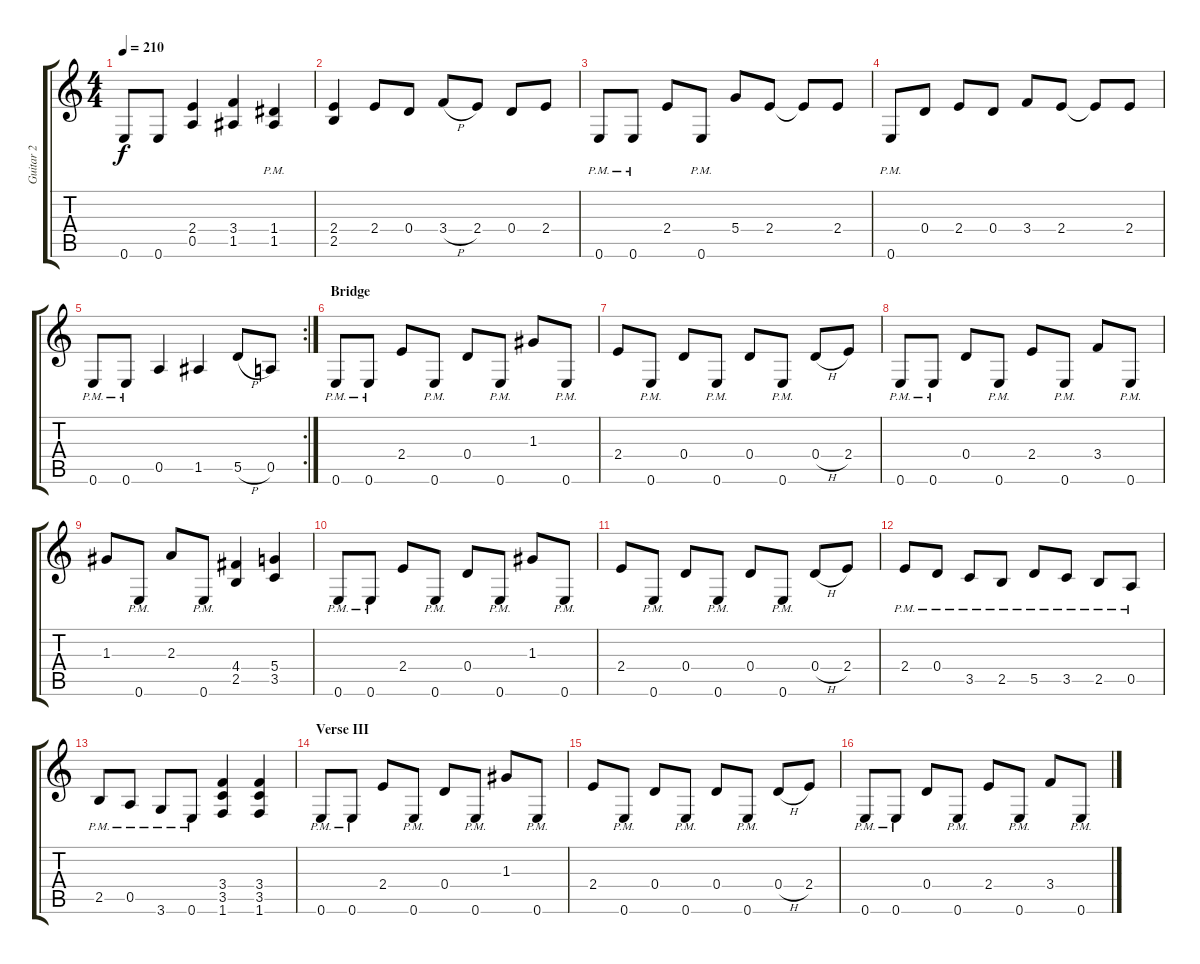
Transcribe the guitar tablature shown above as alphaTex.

\track ("Guitar 2" "Guitar 2") {instrument overdrivenguitar}
\staff {score tabs}
\tuning (E4 B3 G3 D3 A2 E2) {hide}
\ts (4 4)
\tempo 210
\clef g2
\ks c
0.6.8{dy f} 0.6.8 (2.4 0.5).4 (3.4 1.5).4 (1.4{pm} 1.5{pm}).4 |
(2.4 2.5).4 2.4.8 0.4.8 3.4{h}.8 2.4.8 0.4.8 2.4.8 |
0.6{pm}.8 0.6{pm}.8 2.4.8 0.6{pm}.8 5.4.8 2.4.8 2.4{t}.8 2.4.8 |
0.6{pm}.8 0.4.8 2.4.8 0.4.8 3.4.8 2.4.8 2.4{t}.8 2.4.8 |
\rc 2
0.6{pm}.8 0.6{pm}.8 0.5.4 1.5.4 5.5{h}.8 0.5.8 |
\section ("" "Bridge")
0.6{pm}.8 0.6{pm}.8 2.4.8 0.6{pm}.8 0.4.8 0.6{pm}.8 1.3.8 0.6{pm}.8 |
2.4.8 0.6{pm}.8 0.4.8 0.6{pm}.8 0.4.8 0.6{pm}.8 0.4{h}.8 2.4.8 |
0.6{pm}.8 0.6{pm}.8 0.4.8 0.6{pm}.8 2.4.8 0.6{pm}.8 3.4.8 0.6{pm}.8 |
1.3.8 0.6{pm}.8 2.3.8 0.6{pm}.8 (4.4 2.5).4 (5.4 3.5).4 |
0.6{pm}.8 0.6{pm}.8 2.4.8 0.6{pm}.8 0.4.8 0.6{pm}.8 1.3.8 0.6{pm}.8 |
2.4.8 0.6{pm}.8 0.4.8 0.6{pm}.8 0.4.8 0.6{pm}.8 0.4{h}.8 2.4.8 |
2.4{pm}.8 0.4{pm}.8 3.5{pm}.8 2.5{pm}.8 5.5{pm}.8 3.5{pm}.8 2.5{pm}.8 0.5{pm}.8 |
2.5{pm}.8 0.5{pm}.8 3.6{pm}.8 0.6{pm}.8 (3.4 3.5 1.6).4 (3.4 3.5 1.6).4 |
\section ("" "Verse III")
0.6{pm}.8 0.6{pm}.8 2.4.8 0.6{pm}.8 0.4.8 0.6{pm}.8 1.3.8 0.6{pm}.8 |
2.4.8 0.6{pm}.8 0.4.8 0.6{pm}.8 0.4.8 0.6{pm}.8 0.4{h}.8 2.4.8 |
0.6{pm}.8 0.6{pm}.8 0.4.8 0.6{pm}.8 2.4.8 0.6{pm}.8 3.4.8 0.6{pm}.8
